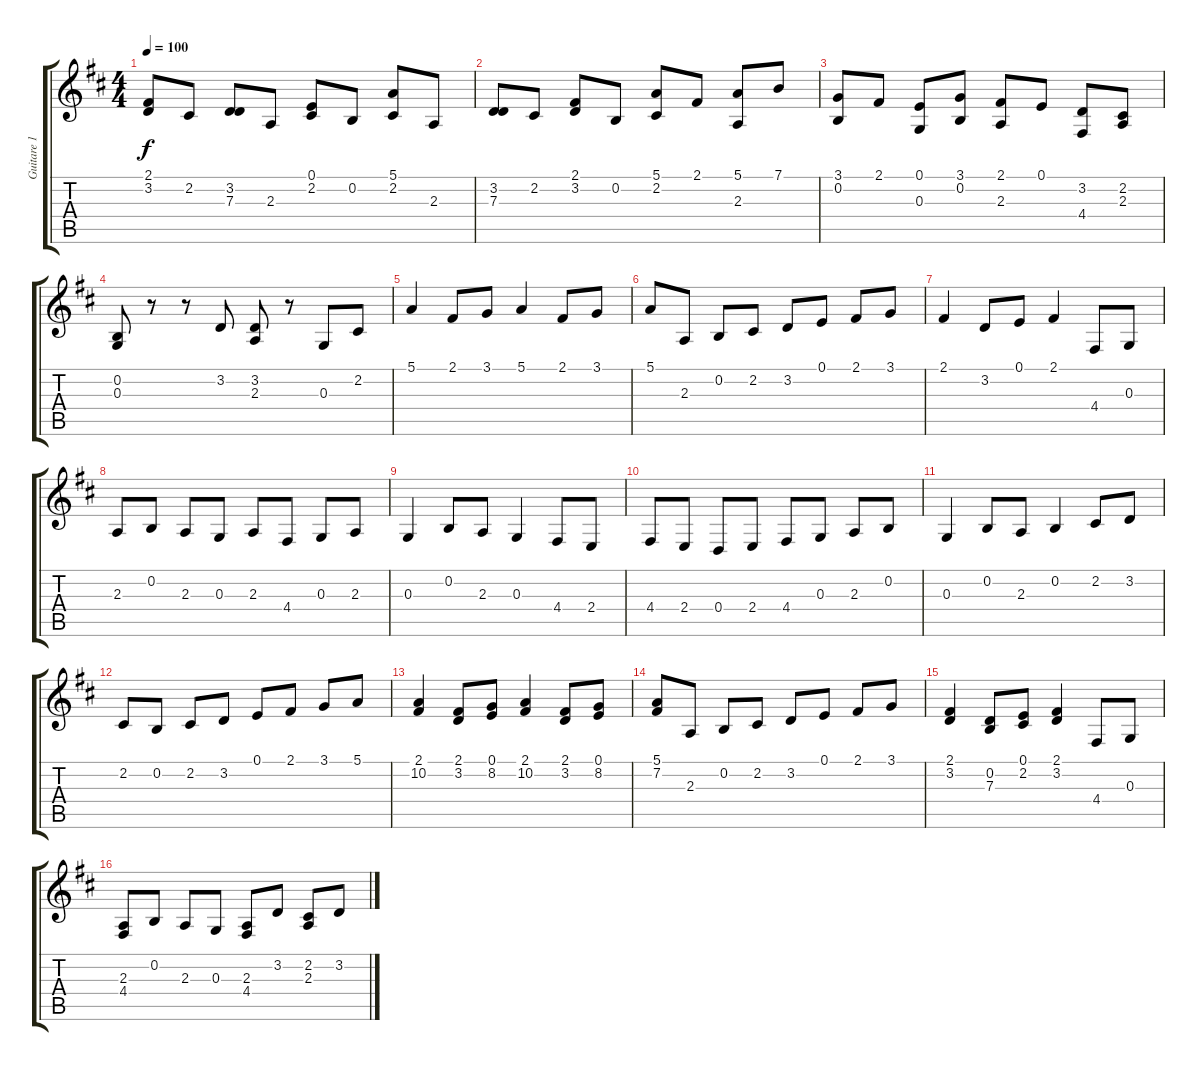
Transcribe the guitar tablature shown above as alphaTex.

\track ("Guitare 1" "Guitare 1") {instrument acousticgrandpiano}
\staff {score tabs}
\tuning (E4 B3 G3 D3 A2 E2) {hide}
\ts (4 4)
\tempo 100
\clef g2
\ks d
(2.1 3.2).8{dy f} 2.2.8 (3.2 7.3).8 2.3.8 (0.1 2.2).8 0.2.8 (5.1 2.2).8 2.3.8 |
(3.2 7.3).8 2.2.8 (2.1 3.2).8 0.2.8 (5.1 2.2).8 2.1.8 (5.1 2.3).8 7.1.8 |
(3.1 0.2).8 2.1.8 (0.1 0.3).8 (3.1 0.2).8 (2.1 2.3).8 0.1.8 (3.2 4.4).8 (2.2 2.3).8 |
(0.2 0.3).8 r.8 r.8 3.2.8 (3.2 2.3).8 r.8 0.3.8 2.2.8 |
5.1.4 2.1.8 3.1.8 5.1.4 2.1.8 3.1.8 |
5.1.8 2.3.8 0.2.8 2.2.8 3.2.8 0.1.8 2.1.8 3.1.8 |
2.1.4 3.2.8 0.1.8 2.1.4 4.4.8 0.3.8 |
2.3.8 0.2.8 2.3.8 0.3.8 2.3.8 4.4.8 0.3.8 2.3.8 |
0.3.4 0.2.8 2.3.8 0.3.4 4.4.8 2.4.8 |
4.4.8 2.4.8 0.4.8 2.4.8 4.4.8 0.3.8 2.3.8 0.2.8 |
0.3.4 0.2.8 2.3.8 0.2.4 2.2.8 3.2.8 |
2.2.8 0.2.8 2.2.8 3.2.8 0.1.8 2.1.8 3.1.8 5.1.8 |
(2.1 10.2).4 (2.1 3.2).8 (0.1 8.2).8 (2.1 10.2).4 (2.1 3.2).8 (0.1 8.2).8 |
(5.1 7.2).8 2.3.8 0.2.8 2.2.8 3.2.8 0.1.8 2.1.8 3.1.8 |
(2.1 3.2).4 (0.2 7.3).8 (0.1 2.2).8 (2.1 3.2).4 4.4.8 0.3.8 |
(2.3 4.4).8 0.2.8 2.3.8 0.3.8 (2.3 4.4).8 3.2.8 (2.2 2.3).8 3.2.8
